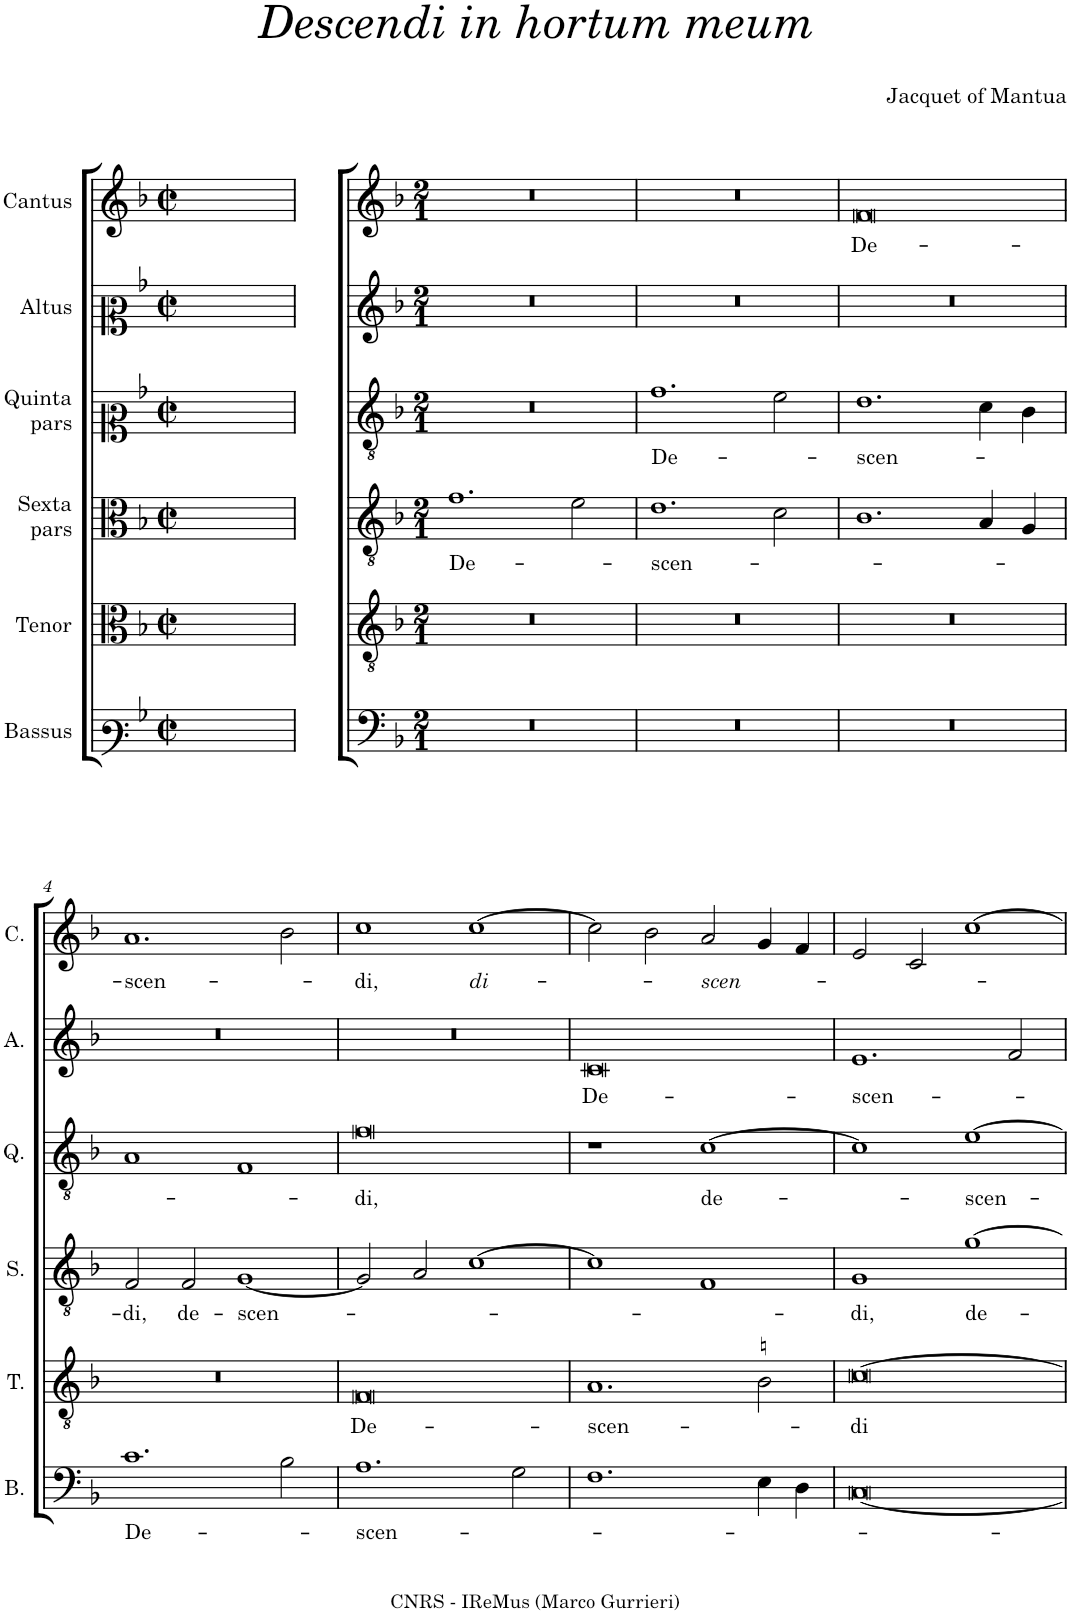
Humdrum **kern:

**kern	**text	**kern	**text	**kern	**text	**kern	**text	**kern	**text	**kern	**text
*part6	*part6	*part5	*part5	*part4	*part4	*part3	*part3	*part2	*part2	*part1	*part1
*staff6	*staff6	*staff5	*staff5	*staff4	*staff4	*staff3	*staff3	*staff2	*staff2	*staff1	*staff1
*I"Bassus	*	*I"Tenor	*	*I"Sexta pars	*	*I"Quinta pars	*	*I"Altus	*	*I"Cantus	*
*I'B.	*	*I'T.	*	*I'S.	*	*I'Q.	*	*I'A.	*	*I'C.	*
*clefF3	*	*clefC3	*	*clefC3	*	*clefC2	*	*clefC2	*	*clefG2	*
*k[b-]	*	*k[b-]	*	*k[b-]	*	*k[b-]	*	*k[b-]	*	*k[b-]	*
*M2/2	*	*M2/2	*	*M2/2	*	*M2/2	*	*M2/2	*	*M2/2	*
*met(c|)	*	*met(c|)	*	*met(c|)	*	*met(c|)	*	*met(c|)	*	*met(c|)	*
=	=	=	=	=	=	=	=	=	=	=	=
1ryy	.	1ryy	.	1ryy	.	1ryy	.	1ryy	.	1ryy	.
=1	=1	=1	=1	=1	=1	=1	=1	=1	=1	=1	=1
*clefF4	*	*clefGv2	*	*clefGv2	*	*clefGv2	*	*clefG2	*	*	*
*M2/1	*	*M2/1	*	*M2/1	*	*M2/1	*	*M2/1	*	*M2/1	*
!	!	!	!	!	!LO:LY:b	!	!	!	!	!	!
0r	.	0r	.	1.f	De-	0r	.	0r	.	0r	.
.	.	.	.	2e\	.	.	.	.	.	.	.
=2	=2	=2	=2	=2	=2	=2	=2	=2	=2	=2	=2
!	!	!	!	!	!LO:LY:b	!	!LO:LY:b	!	!	!	!
0r	.	0r	.	1.d	-scen-	1.f	De-	0r	.	0r	.
.	.	.	.	2c\	.	2e\	.	.	.	.	.
=3	=3	=3	=3	=3	=3	=3	=3	=3	=3	=3	=3
!	!	!	!	!	!	!	!LO:LY:b	!	!	!	!LO:LY:b
0r	.	0r	.	1.B-	.	1.d	-scen-	0r	.	0f	De-
.	.	.	.	4A/	.	4c\	.	.	.	.	.
.	.	.	.	4G/	.	4B-\	.	.	.	.	.
!!LO:LB:g=z
=4	=4	=4	=4	=4	=4	=4	=4	=4	=4	=4	=4
!	!LO:LY:b	!	!	!	!LO:LY:b	!	!	!	!	!	!LO:LY:b
1.c	De-	0r	.	2F/	-di,	1A	.	0r	.	1.a	-scen-
!	!	!	!	!	!LO:LY:b	!	!	!	!	!	!
.	.	.	.	2F/	de-	.	.	.	.	.	.
!	!	!	!	!	!LO:LY:b	!	!	!	!	!	!
.	.	.	.	[1G	-scen-	1F	.	.	.	.	.
2B-\	.	.	.	.	.	.	.	.	.	2b-\	.
=5	=5	=5	=5	=5	=5	=5	=5	=5	=5	=5	=5
!	!LO:LY:b	!	!LO:LY:b	!	!	!	!LO:LY:b	!	!	!	!LO:LY:b
1.A	-scen-	0F	De-	2G/]	.	0f	-di,	0r	.	1cc	-di,
.	.	.	.	2A/	.	.	.	.	.	.	.
!	!	!	!	!	!	!	!	!	!	!	!LO:LY:b
.	.	.	.	[1c	.	.	.	.	.	[1cc	di-
2G\	.	.	.	.	.	.	.	.	.	.	.
=6	=6	=6	=6	=6	=6	=6	=6	=6	=6	=6	=6
!	!	!	!LO:LY:b	!	!	!	!	!	!LO:LY:b	!	!
1.F	.	1.A	-scen-	1c]	.	1r	.	0c	De-	2cc\]	.
.	.	.	.	.	.	.	.	.	.	2b-\	.
!	!	!	!	!	!	!	!LO:LY:b	!	!	!	!LO:LY:b
.	.	.	.	1F	.	[1c	de-	.	.	2a/	-scen-
4E\	.	2Bn\	.	.	.	.	.	.	.	4g/	.
4D\	.	.	.	.	.	.	.	.	.	4f/	.
=7	=7	=7	=7	=7	=7	=7	=7	=7	=7	=7	=7
!	!	!	!LO:LY:b	!	!LO:LY:b	!	!	!	!LO:LY:b	!	!
[0C	.	[0c	-di	1G	-di,	1c]	.	1.e	-scen-	2e/	.
.	.	.	.	.	.	.	.	.	.	2c/	.
!	!	!	!	!	!LO:LY:b	!	!LO:LY:b	!	!	!	!
.	.	.	.	[1g	de-	[1e	-scen-	.	.	[1cc	.
.	.	.	.	.	.	.	.	2f/	.	.	.
=	=	=	=	=	=	=	=	=	=	=	=
*-	*-	*-	*-	*-	*-	*-	*-	*-	*-	*-	*-
